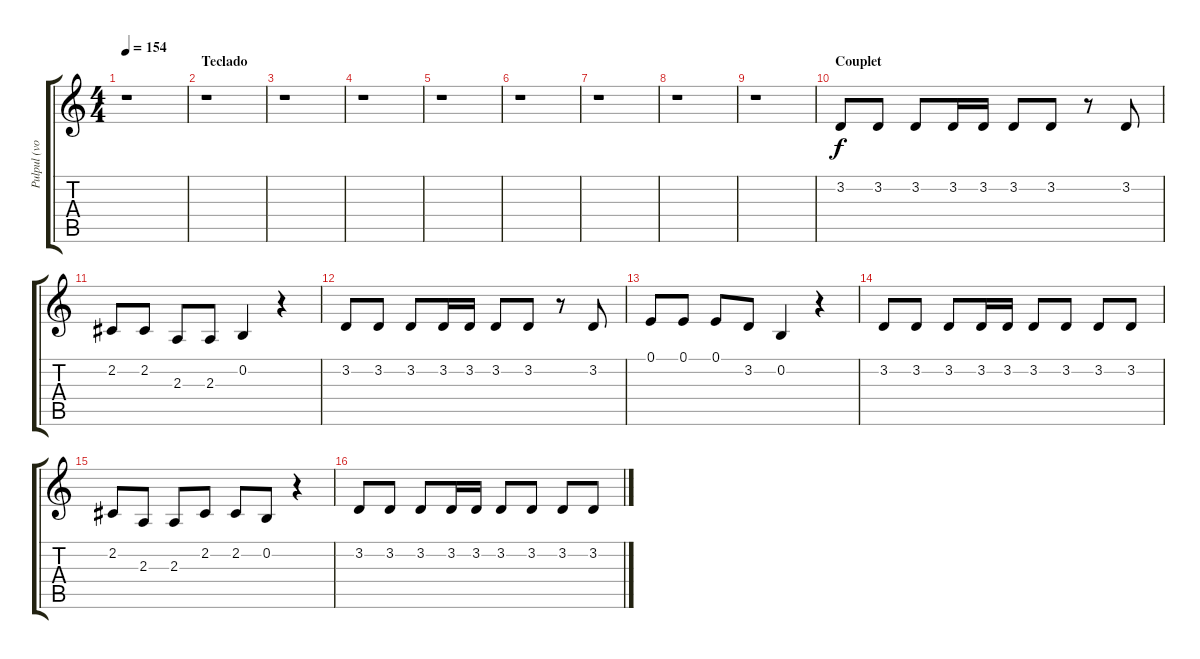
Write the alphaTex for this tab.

\track ("Pulpul (voix)" "Pulpul (vo") {instrument cello}
\staff {score tabs}
\tuning (E4 B3 G3 D3 A2 E2) {hide}
\ts (4 4)
\tempo 154
\clef g2
\ks c
r.1{dy f instrument cello} |
\section ("" "Teclado")
r.1 |
r.1 |
r.1 |
r.1 |
r.1 |
r.1 |
r.1 |
r.1 |
\section ("" "Couplet")
3.2.8 3.2.8 3.2.8 3.2.16 3.2.16 3.2.8 3.2.8 r.8 3.2.8 |
2.2.8 2.2.8 2.3.8 2.3.8 0.2.4 r.4 |
3.2.8 3.2.8 3.2.8 3.2.16 3.2.16 3.2.8 3.2.8 r.8 3.2.8 |
0.1.8 0.1.8 0.1.8 3.2.8 0.2.4 r.4 |
3.2.8 3.2.8 3.2.8 3.2.16 3.2.16 3.2.8 3.2.8 3.2.8 3.2.8 |
2.2.8 2.3.8 2.3.8 2.2.8 2.2.8 0.2.8 r.4 |
3.2.8 3.2.8 3.2.8 3.2.16 3.2.16 3.2.8 3.2.8 3.2.8 3.2.8
